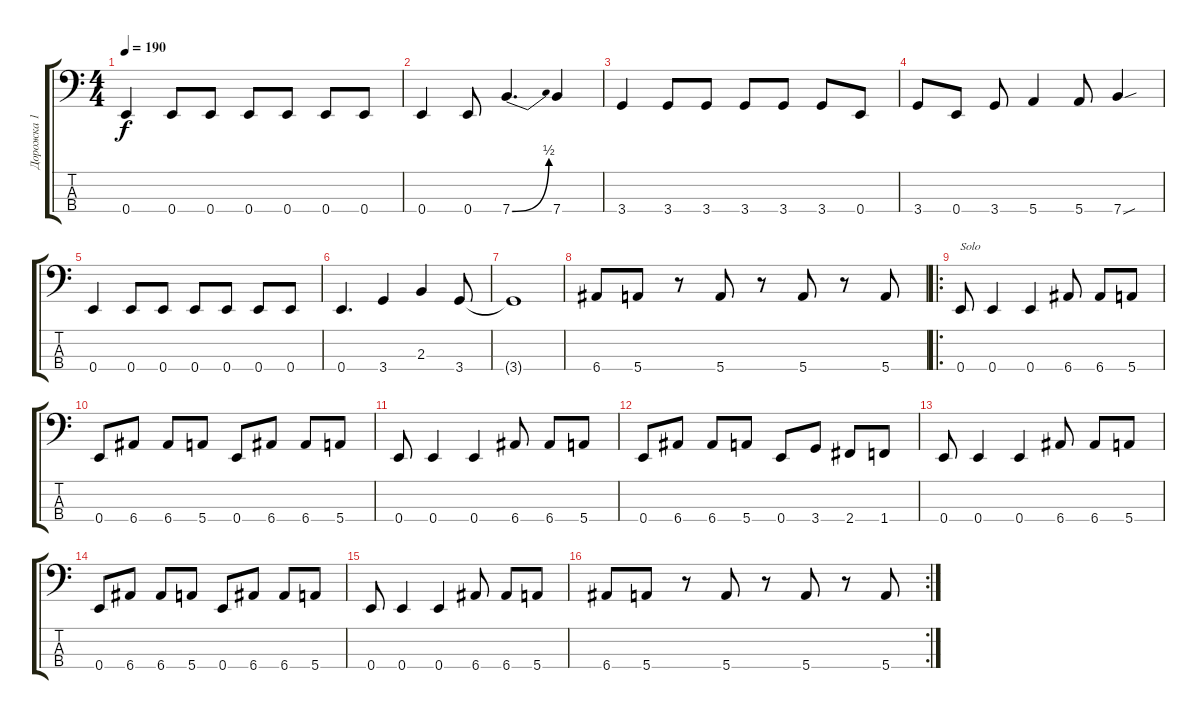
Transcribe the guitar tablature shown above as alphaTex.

\track ("Дорожка 1" "Дорожка 1") {instrument overdrivenguitar}
\staff {score tabs}
\tuning (G2 D2 A1 E1) {hide}
\ts (4 4)
\tempo 190
\clef f4
\ks c
0.4.4{dy f} 0.4.8 0.4.8 0.4.8 0.4.8 0.4.8 0.4.8 |
0.4.4 0.4.8 7.4{be (bend 0 0 60 2)}.4{d} 7.4.4 |
3.4.4 3.4.8 3.4.8 3.4.8 3.4.8 3.4.8 0.4.8 |
3.4.8 0.4.8 3.4.8 5.4.4 5.4.8 7.4{sou}.4 |
0.4.4 0.4.8 0.4.8 0.4.8 0.4.8 0.4.8 0.4.8 |
0.4.4{d} 3.4.4 2.3.4 3.4.8 |
3.4{t}.1 |
6.4.8 5.4.8 r.8 5.4.8 r.8 5.4.8 r.8 5.4.8 |
\ro
0.4.8{txt "Solo"} 0.4.4 0.4.4 6.4.8 6.4.8 5.4.8 |
0.4.8 6.4.8 6.4.8 5.4.8 0.4.8 6.4.8 6.4.8 5.4.8 |
0.4.8 0.4.4 0.4.4 6.4.8 6.4.8 5.4.8 |
0.4.8 6.4.8 6.4.8 5.4.8 0.4.8 3.4.8 2.4.8 1.4.8 |
0.4.8 0.4.4 0.4.4 6.4.8 6.4.8 5.4.8 |
0.4.8 6.4.8 6.4.8 5.4.8 0.4.8 6.4.8 6.4.8 5.4.8 |
0.4.8 0.4.4 0.4.4 6.4.8 6.4.8 5.4.8 |
\rc 2
6.4.8 5.4.8 r.8 5.4.8 r.8 5.4.8 r.8 5.4.8
